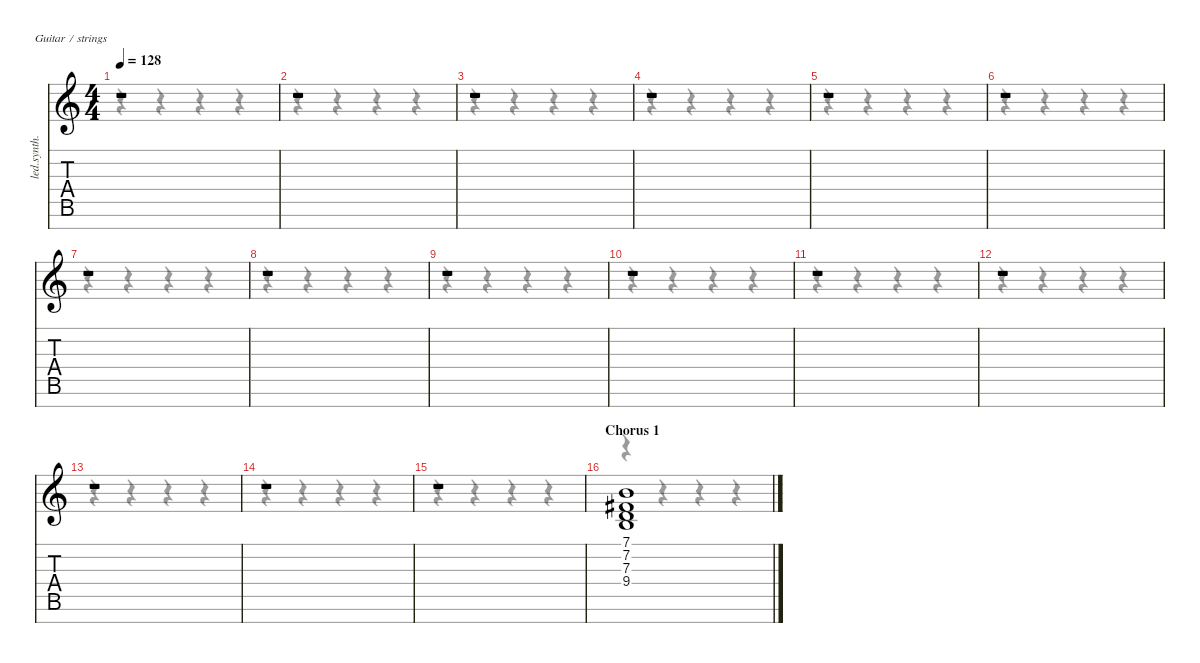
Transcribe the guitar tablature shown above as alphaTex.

\defaultSystemsLayout 4
\hideDynamics
\bracketExtendMode nobrackets
\track ("Keys 2" "led.synth.") {instrument lead1square}
\staff {score tabs}
\tuning (E4 B3 G3 D3 A2 E2 B1)
\voice
\ts (4 4)
\tempo 128
\clef g2
\ks c
r.1{dy f} |
r.1 |
r.1 |
r.1 |
r.1 |
r.1 |
r.1 |
r.1 |
r.1 |
r.1 |
r.1 |
r.1 |
r.1 |
r.1 |
r.1 |
\section ("" "Chorus 1")
(7.1 7.2{acc #} 7.3 9.4).1
\voice
\clef g2
\ottava regular
\simile none
\ks c
r.4{dy mf} r.4 r.4 r.4 |
r.4 r.4 r.4 r.4 |
r.4 r.4 r.4 r.4 |
r.4 r.4 r.4 r.4 |
r.4 r.4 r.4 r.4 |
r.4 r.4 r.4 r.4 |
r.4 r.4 r.4 r.4 |
r.4 r.4 r.4 r.4 |
r.4 r.4 r.4 r.4 |
r.4 r.4 r.4 r.4 |
r.4 r.4 r.4 r.4 |
r.4 r.4 r.4 r.4 |
r.4 r.4 r.4 r.4 |
r.4 r.4 r.4 r.4 |
r.4 r.4 r.4 r.4 |
r.4 r.4 r.4 r.4
